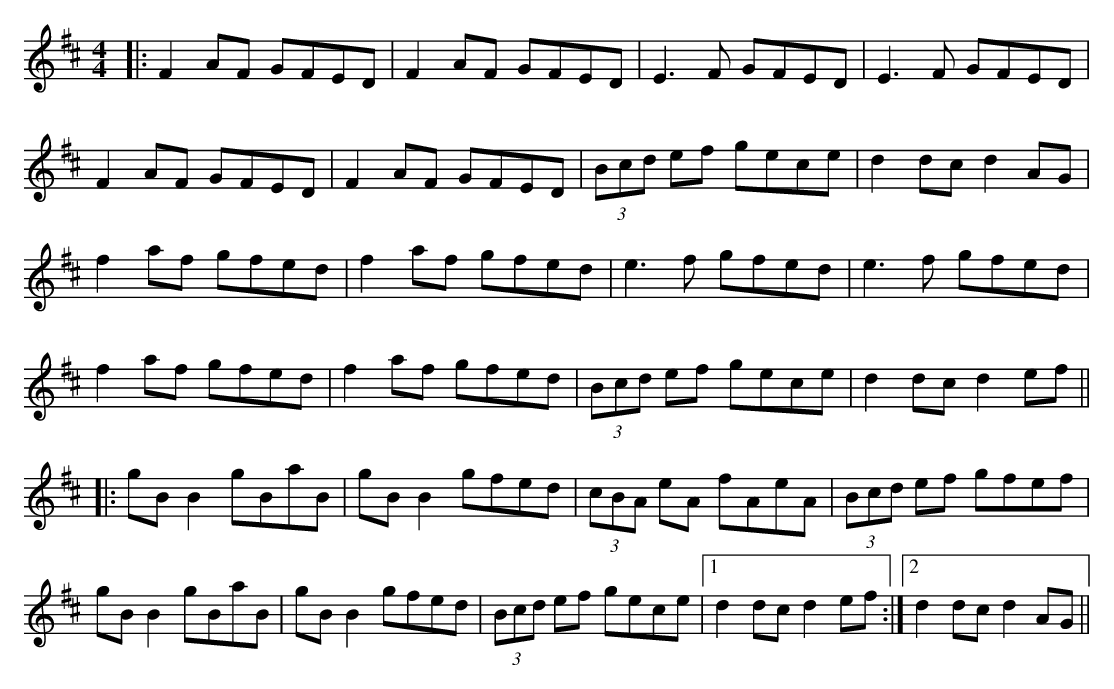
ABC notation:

X:1
M:4/4
K:D
|:F2 AF GFED|F2 AF GFED|E3F GFED|E3F GFED|
F2 AF GFED|F2 AF GFED|(3Bcd ef gece|d2 dc d2 AG|
f2 af gfed|f2 af gfed|e3f gfed|e3f gfed|
f2 af gfed|f2 af gfed|(3Bcd ef gece|d2 dc d2 ef||
|:gB B2 gBaB|gB B2 gfed|(3cBA eA fAeA|(3Bcd ef gfef|
gB B2 gBaB|gB B2 gfed|(3Bcd ef gece|1 d2 dc d2 ef:|2 d2 dc d2 AG||
